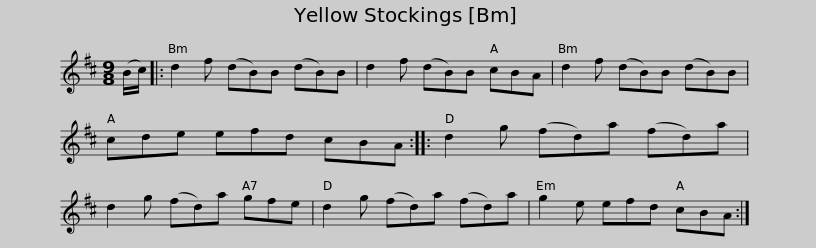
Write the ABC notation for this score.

X:1
L:1/8
M:9/8
I:linebreak $
K:Bmin
V:1 treble
V:1
 (B/c/) |: d2 f (dB)B (dB)B | d2 f (dB)B cBA | d2 f (dB)B (dB)B | cde efd cBA ::$ %5
 d2 g (fd)a (fd)a | d2 g (fd)a gfe | d2 g (fd)a (fd)a | g2 e efd cBA :| %9
